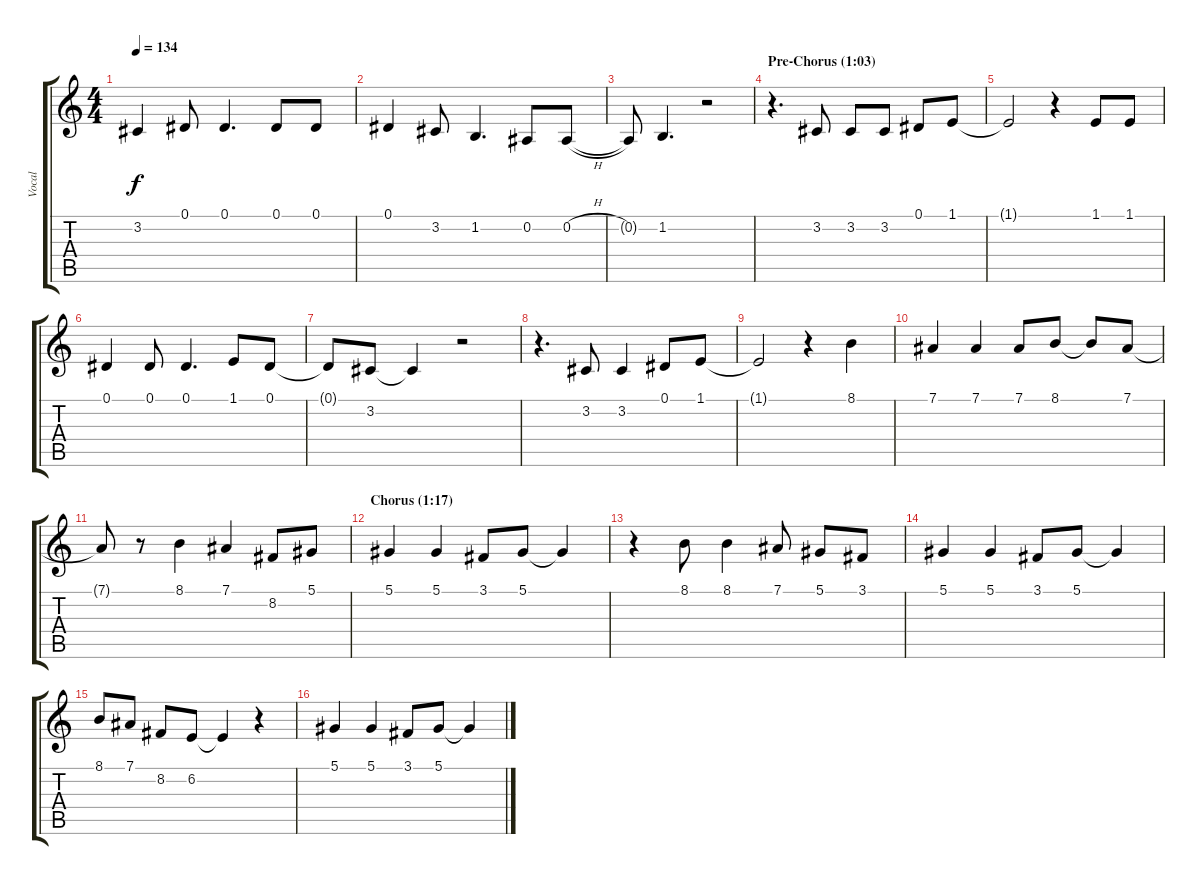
\track ("Vocal" "Vocal") {instrument lead6voice}
\staff {score tabs}
\tuning (Eb4 Bb3 Gb3 Db3 Ab2 Eb2) {hide}
\ts (4 4)
\tempo 134
\clef g2
\ks c
3.2.4{dy f} 0.1.8 0.1.4{d} 0.1.8 0.1.8 |
0.1.4 3.2.8 1.2.4{d} 0.2.8 0.2{h}.8 |
0.2{t}.8 1.2.4{d} r.2 |
\section ("" "Pre-Chorus (1:03)")
r.4{d} 3.2.8 3.2.8 3.2.8 0.1.8 1.1.8 |
1.1{t}.2 r.4 1.1.8 1.1.8 |
0.1.4 0.1.8 0.1.4{d} 1.1.8 0.1.8 |
0.1{t}.8 3.2.8 3.2{t}.4 r.2 |
r.4{d} 3.2.8 3.2.4 0.1.8 1.1.8 |
1.1{t}.2 r.4 8.1.4 |
7.1.4 7.1.4 7.1.8 8.1.8 8.1{t}.8 7.1.8 |
7.1{t}.8 r.8 8.1.4 7.1.4 8.2.8 5.1.8 |
\section ("" "Chorus (1:17)")
5.1.4 5.1.4 3.1.8 5.1.8 5.1{t}.4 |
r.4 8.1.8 8.1.4 7.1.8 5.1.8 3.1.8 |
5.1.4 5.1.4 3.1.8 5.1.8 5.1{t}.4 |
8.1.8 7.1.8 8.2.8 6.2.8 6.2{t}.4 r.4 |
5.1.4 5.1.4 3.1.8 5.1.8 5.1{t}.4
